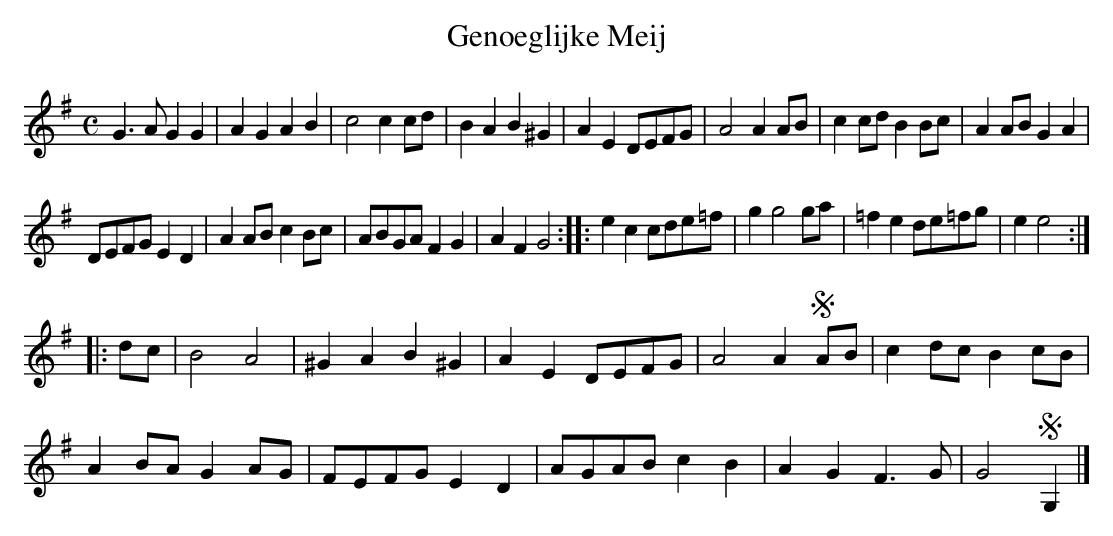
X:1
T:Genoeglijke Meij
M:C
K:Gmaj
G3AG2G2|A2G2A2B2|c4c2cd|B2A2B2^G2|A2E2DEFG|A4A2AB|c2cdB2Bc|A2ABG2A2|
DEFGE2D2|A2ABc2Bc|ABGAF2G2|A2F2G4:||:e2c2cde=f|g2g4ga|=f2e2de=fg|e2e4:|
|:dc|B4A4|^G2A2B2^G2|A2E2DEFG|A4A2!segno!AB|c2dcB2cB|
A2BAG2AG|FEFGE2D2|AGABc2B2|A2G2F3G|G4!segno!G,2|]
